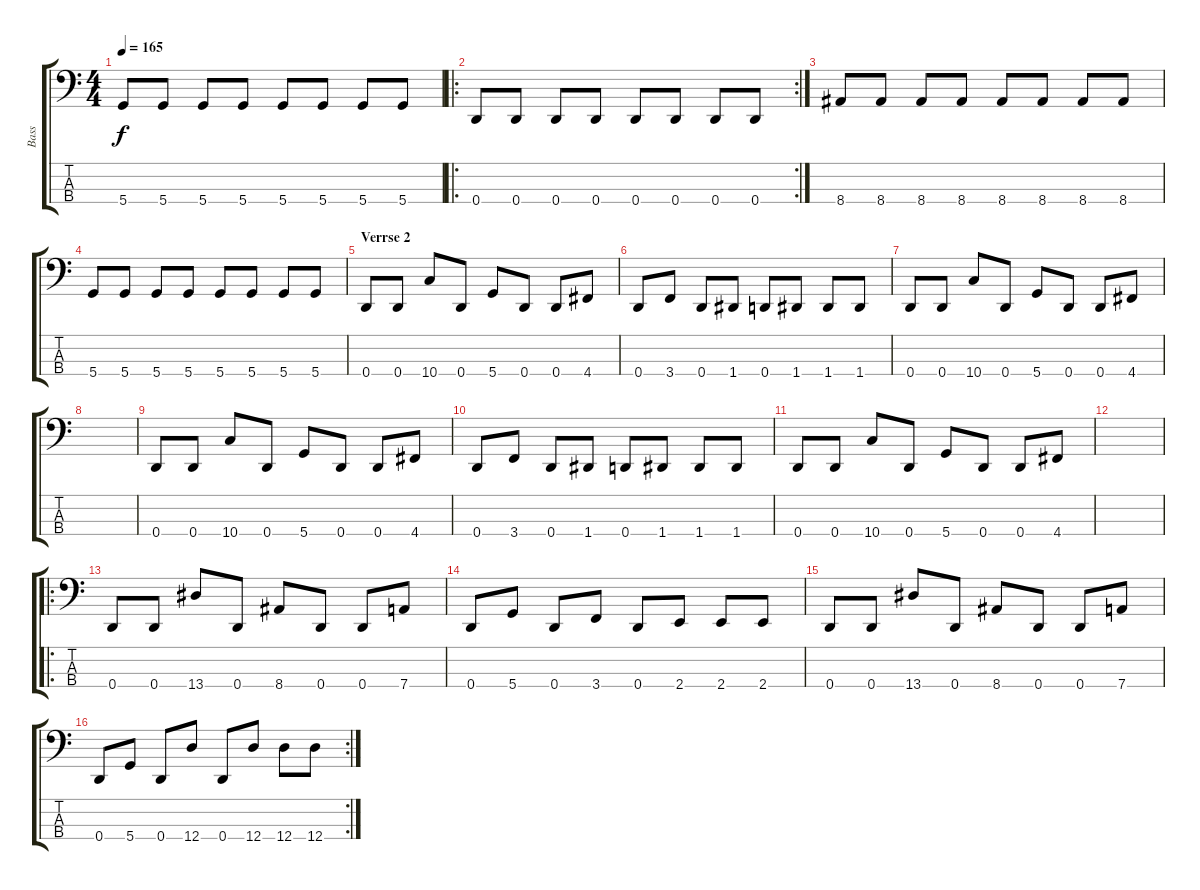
\track ("Bass" "Bass") {instrument electricbassfinger}
\staff {score tabs}
\tuning (G2 D2 A1 D1) {hide}
\ts (4 4)
\tempo 165
\clef f4
\ks c
5.4.8{dy f} 5.4.8 5.4.8 5.4.8 5.4.8 5.4.8 5.4.8 5.4.8 |
\ro
\rc 2
0.4.8 0.4.8 0.4.8 0.4.8 0.4.8 0.4.8 0.4.8 0.4.8 |
8.4.8 8.4.8 8.4.8 8.4.8 8.4.8 8.4.8 8.4.8 8.4.8 |
5.4.8 5.4.8 5.4.8 5.4.8 5.4.8 5.4.8 5.4.8 5.4.8 |
\section ("" "Verrse 2")
0.4.8 0.4.8 10.4.8 0.4.8 5.4.8 0.4.8 0.4.8 4.4.8 |
0.4.8 3.4.8 0.4.8 1.4.8 0.4.8 1.4.8 1.4.8 1.4.8 |
0.4.8 0.4.8 10.4.8 0.4.8 5.4.8 0.4.8 0.4.8 4.4.8 |
|
0.4.8 0.4.8 10.4.8 0.4.8 5.4.8 0.4.8 0.4.8 4.4.8 |
0.4.8 3.4.8 0.4.8 1.4.8 0.4.8 1.4.8 1.4.8 1.4.8 |
0.4.8 0.4.8 10.4.8 0.4.8 5.4.8 0.4.8 0.4.8 4.4.8 |
|
\ro
0.4.8 0.4.8 13.4.8 0.4.8 8.4.8 0.4.8 0.4.8 7.4.8 |
0.4.8 5.4.8 0.4.8 3.4.8 0.4.8 2.4.8 2.4.8 2.4.8 |
0.4.8 0.4.8 13.4.8 0.4.8 8.4.8 0.4.8 0.4.8 7.4.8 |
\rc 2
0.4.8 5.4.8 0.4.8 12.4.8 0.4.8 12.4.8 12.4.8 12.4.8
